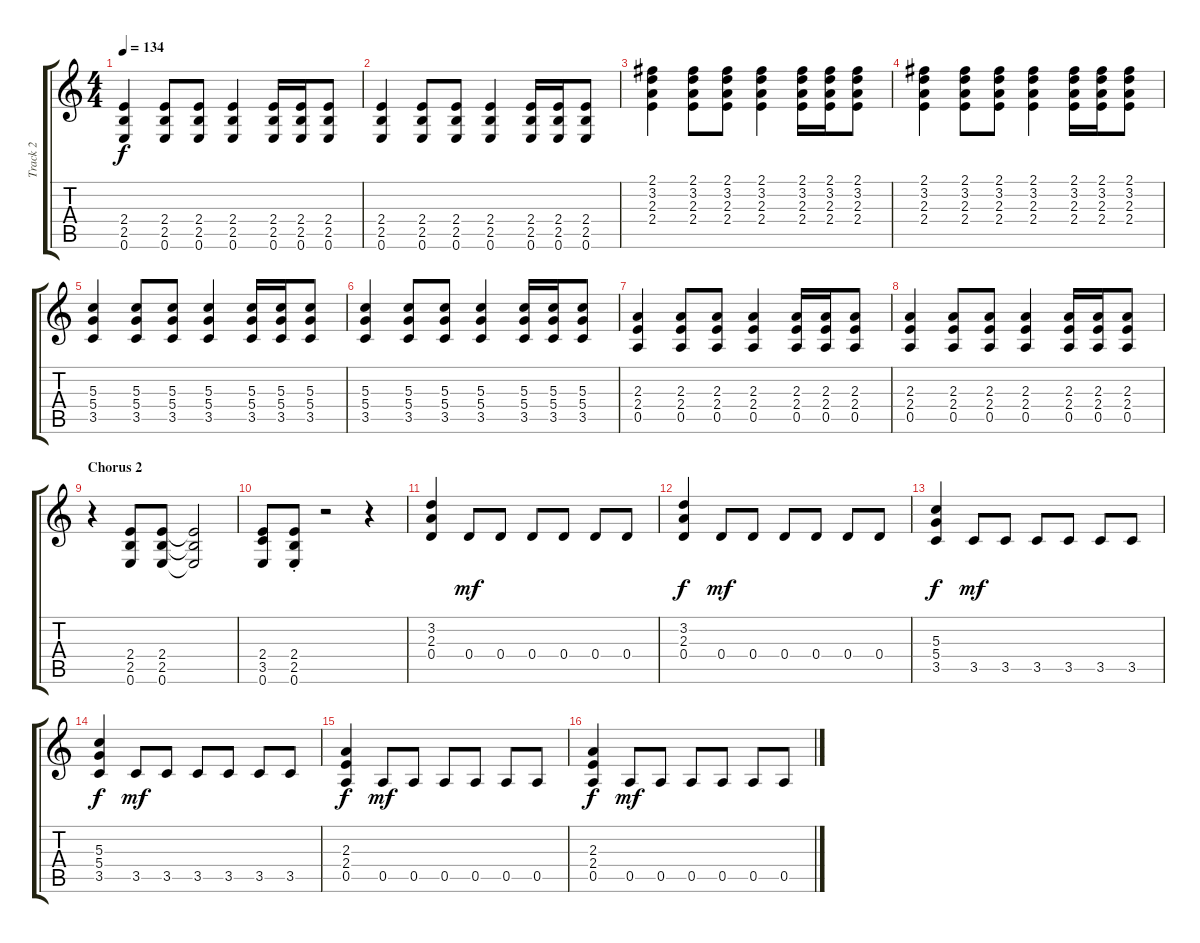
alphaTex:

\track ("Track 2" "Track 2") {instrument acousticguitarsteel}
\staff {score tabs}
\tuning (E4 B3 G3 D3 A2 E2) {hide}
\ts (4 4)
\tempo 134
\clef g2
\ks c
(2.4 2.5 0.6).4{dy f} (2.4 2.5 0.6).8 (2.4 2.5 0.6).8 (2.4 2.5 0.6).4 (2.4 2.5 0.6).16 (2.4 2.5 0.6).16 (2.4 2.5 0.6).8 |
(2.4 2.5 0.6).4 (2.4 2.5 0.6).8 (2.4 2.5 0.6).8 (2.4 2.5 0.6).4 (2.4 2.5 0.6).16 (2.4 2.5 0.6).16 (2.4 2.5 0.6).8 |
(2.1 3.2 2.3 2.4).4 (2.1 3.2 2.3 2.4).8 (2.1 3.2 2.3 2.4).8 (2.1 3.2 2.3 2.4).4 (2.1 3.2 2.3 2.4).16 (2.1 3.2 2.3 2.4).16 (2.1 3.2 2.3 2.4).8 |
(2.1 3.2 2.3 2.4).4 (2.1 3.2 2.3 2.4).8 (2.1 3.2 2.3 2.4).8 (2.1 3.2 2.3 2.4).4 (2.1 3.2 2.3 2.4).16 (2.1 3.2 2.3 2.4).16 (2.1 3.2 2.3 2.4).8 |
(5.3 5.4 3.5).4 (5.3 5.4 3.5).8 (5.3 5.4 3.5).8 (5.3 5.4 3.5).4 (5.3 5.4 3.5).16 (5.3 5.4 3.5).16 (5.3 5.4 3.5).8 |
(5.3 5.4 3.5).4 (5.3 5.4 3.5).8 (5.3 5.4 3.5).8 (5.3 5.4 3.5).4 (5.3 5.4 3.5).16 (5.3 5.4 3.5).16 (5.3 5.4 3.5).8 |
(2.3 2.4 0.5).4 (2.3 2.4 0.5).8 (2.3 2.4 0.5).8 (2.3 2.4 0.5).4 (2.3 2.4 0.5).16 (2.3 2.4 0.5).16 (2.3 2.4 0.5).8 |
(2.3 2.4 0.5).4 (2.3 2.4 0.5).8 (2.3 2.4 0.5).8 (2.3 2.4 0.5).4 (2.3 2.4 0.5).16 (2.3 2.4 0.5).16 (2.3 2.4 0.5).8 |
\section ("" "Chorus 2")
r.4{instrument overdrivenguitar} (2.4 2.5 0.6).8 (2.4 2.5 0.6).8 (2.4{t} 2.5{t} 0.6{t}).2 |
(2.4 3.5 0.6).8 (2.4{st} 2.5{st} 0.6{st}).8 r.2 r.4 |
(3.2 2.3 0.4).4 0.4.8{dy mf} 0.4.8 0.4.8 0.4.8 0.4.8 0.4.8 |
(3.2 2.3 0.4).4{dy f} 0.4.8{dy mf} 0.4.8 0.4.8 0.4.8 0.4.8 0.4.8 |
(5.3 5.4 3.5).4{dy f} 3.5.8{dy mf} 3.5.8 3.5.8 3.5.8 3.5.8 3.5.8 |
(5.3 5.4 3.5).4{dy f} 3.5.8{dy mf} 3.5.8 3.5.8 3.5.8 3.5.8 3.5.8 |
(2.3 2.4 0.5).4{dy f} 0.5.8{dy mf} 0.5.8 0.5.8 0.5.8 0.5.8 0.5.8 |
(2.3 2.4 0.5).4{dy f} 0.5.8{dy mf} 0.5.8 0.5.8 0.5.8 0.5.8 0.5.8
